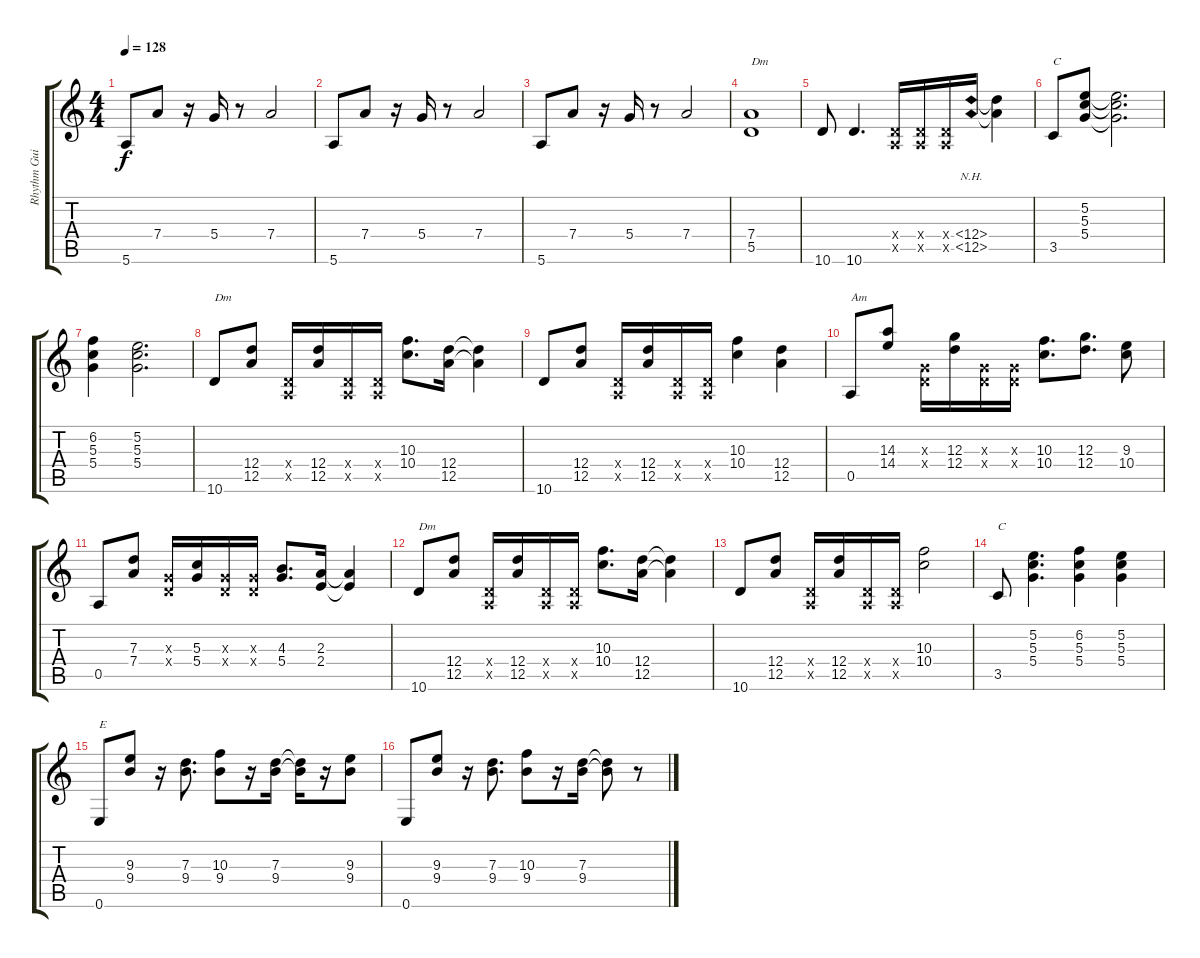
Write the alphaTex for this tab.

\track ("Rhythm Guitar" "Rhythm Gui") {instrument overdrivenguitar}
\staff {score tabs}
\tuning (E4 B3 G3 D3 A2 E2) {hide}
\ts (4 4)
\tempo 128
\clef g2
\ks c
5.6.8{dy f} 7.4.8 r.16 5.4.16 r.8 7.4.2 |
5.6.8 7.4.8 r.16 5.4.16 r.8 7.4.2 |
5.6.8 7.4.8 r.16 5.4.16 r.8 7.4.2 |
(7.4 5.5).1{txt "Dm" volume 15} |
10.6.8 10.6.4{d} (0.4{x} 0.5{x}).16 (0.4{x} 0.5{x}).16 (0.4{x} 0.5{x}).16 (12.4{nh} 12.5{nh}).16 (12.4{t} 12.5{t}).4 |
3.5.8{txt "C"} (5.2 5.3 5.4).8 (5.2{t} 5.3{t} 5.4{t}).2{d} |
(6.2 5.3 5.4).4 (5.2 5.3 5.4).2{d} |
10.6.8{txt "Dm"} (12.4 12.5).8 (0.4{x} 0.5{x}).16 (12.4 12.5).16 (0.4{x} 0.5{x}).16 (0.4{x} 0.5{x}).16 (10.3 10.4).8{d} (12.4 12.5).16 (12.4{t} 12.5{t}).4 |
10.6.8 (12.4 12.5).8 (0.4{x} 0.5{x}).16 (12.4 12.5).16 (0.4{x} 0.5{x}).16 (0.4{x} 0.5{x}).16 (10.3 10.4).4 (12.4 12.5).4 |
0.5.8{txt "Am"} (14.3 14.4).8 (0.3{x} 0.4{x}).16 (12.3 12.4).16 (0.3{x} 0.4{x}).16 (0.3{x} 0.4{x}).16 (10.3 10.4).8{d} (12.3 12.4).8{d} (9.3 10.4).8 |
0.5.8 (7.3 7.4).8 (0.3{x} 0.4{x}).16 (5.3 5.4).16 (0.3{x} 0.4{x}).16 (0.3{x} 0.4{x}).16 (4.3 5.4).8{d} (2.3 2.4).16 (2.3{t} 2.4{t}).4 |
10.6.8{txt "Dm"} (12.4 12.5).8 (0.4{x} 0.5{x}).16 (12.4 12.5).16 (0.4{x} 0.5{x}).16 (0.4{x} 0.5{x}).16 (10.3 10.4).8{d} (12.4 12.5).16 (12.4{t} 12.5{t}).4 |
10.6.8 (12.4 12.5).8 (0.4{x} 0.5{x}).16 (12.4 12.5).16 (0.4{x} 0.5{x}).16 (0.4{x} 0.5{x}).16 (10.3 10.4).2 |
3.5.8{txt "C"} (5.2 5.3 5.4).4{d} (6.2 5.3 5.4).4 (5.2 5.3 5.4).4 |
0.6.8{txt "E"} (9.3 9.4).8 r.16 (7.3 9.4).8{d} (10.3 9.4).8 r.16 (7.3 9.4).16 (7.3{t} 9.4{t}).16 r.16 (9.3 9.4).8 |
0.6.8 (9.3 9.4).8 r.16 (7.3 9.4).8{d} (10.3 9.4).8 r.16 (7.3 9.4).16 (7.3{t} 9.4{t}).8 r.8
